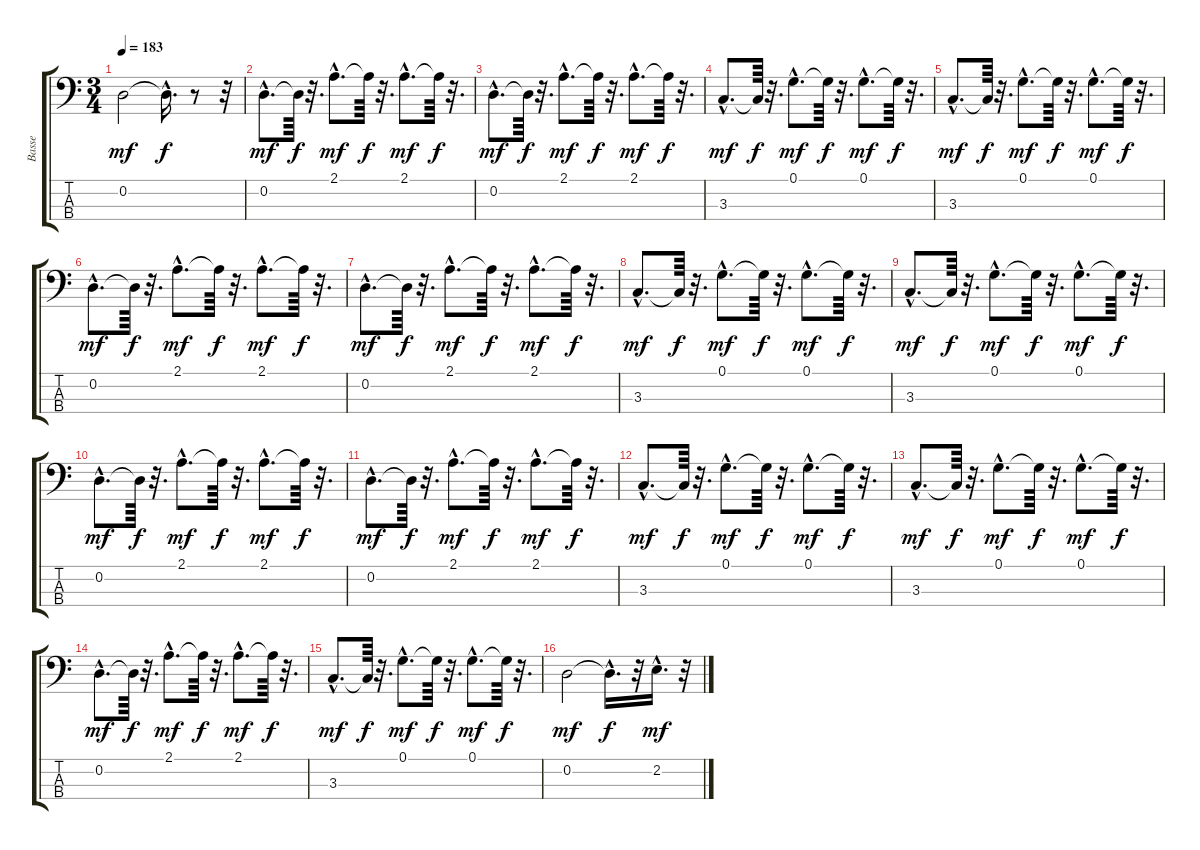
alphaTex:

\track ("Basse" "Basse") {instrument acousticbass}
\staff {score tabs}
\tuning (G2 D2 A1 E1) {hide}
\ts (3 4)
\tempo 183
\clef f4
\ks c
0.2.2{dy mf} 0.2{hac t}.16{d dy f} r.8 r.32 |
0.2{hac}.8{d dy mf} 0.2{t}.64{dy f} r.32{d} 2.1{hac}.8{d dy mf} 2.1{t}.64{dy f} r.32{d} 2.1{hac}.8{d dy mf} 2.1{t}.64{dy f} r.32{d} |
0.2{hac}.8{d dy mf} 0.2{t}.64{dy f} r.32{d} 2.1{hac}.8{d dy mf} 2.1{t}.64{dy f} r.32{d} 2.1{hac}.8{d dy mf} 2.1{t}.64{dy f} r.32{d} |
3.3{hac}.8{d dy mf} 3.3{t}.64{dy f} r.32{d} 0.1{hac}.8{d dy mf} 0.1{t}.64{dy f} r.32{d} 0.1{hac}.8{d dy mf} 0.1{t}.64{dy f} r.32{d} |
3.3{hac}.8{d dy mf} 3.3{t}.64{dy f} r.32{d} 0.1{hac}.8{d dy mf} 0.1{t}.64{dy f} r.32{d} 0.1{hac}.8{d dy mf} 0.1{t}.64{dy f} r.32{d} |
0.2{hac}.8{d dy mf} 0.2{t}.64{dy f} r.32{d} 2.1{hac}.8{d dy mf} 2.1{t}.64{dy f} r.32{d} 2.1{hac}.8{d dy mf} 2.1{t}.64{dy f} r.32{d} |
0.2{hac}.8{d dy mf} 0.2{t}.64{dy f} r.32{d} 2.1{hac}.8{d dy mf} 2.1{t}.64{dy f} r.32{d} 2.1{hac}.8{d dy mf} 2.1{t}.64{dy f} r.32{d} |
3.3{hac}.8{d dy mf} 3.3{t}.64{dy f} r.32{d} 0.1{hac}.8{d dy mf} 0.1{t}.64{dy f} r.32{d} 0.1{hac}.8{d dy mf} 0.1{t}.64{dy f} r.32{d} |
3.3{hac}.8{d dy mf} 3.3{t}.64{dy f} r.32{d} 0.1{hac}.8{d dy mf} 0.1{t}.64{dy f} r.32{d} 0.1{hac}.8{d dy mf} 0.1{t}.64{dy f} r.32{d} |
0.2{hac}.8{d dy mf} 0.2{t}.64{dy f} r.32{d} 2.1{hac}.8{d dy mf} 2.1{t}.64{dy f} r.32{d} 2.1{hac}.8{d dy mf} 2.1{t}.64{dy f} r.32{d} |
0.2{hac}.8{d dy mf} 0.2{t}.64{dy f} r.32{d} 2.1{hac}.8{d dy mf} 2.1{t}.64{dy f} r.32{d} 2.1{hac}.8{d dy mf} 2.1{t}.64{dy f} r.32{d} |
3.3{hac}.8{d dy mf} 3.3{t}.64{dy f} r.32{d} 0.1{hac}.8{d dy mf} 0.1{t}.64{dy f} r.32{d} 0.1{hac}.8{d dy mf} 0.1{t}.64{dy f} r.32{d} |
3.3{hac}.8{d dy mf} 3.3{t}.64{dy f} r.32{d} 0.1{hac}.8{d dy mf} 0.1{t}.64{dy f} r.32{d} 0.1{hac}.8{d dy mf} 0.1{t}.64{dy f} r.32{d} |
0.2{hac}.8{d dy mf} 0.2{t}.64{dy f} r.32{d} 2.1{hac}.8{d dy mf} 2.1{t}.64{dy f} r.32{d} 2.1{hac}.8{d dy mf} 2.1{t}.64{dy f} r.32{d} |
3.3{hac}.8{d dy mf} 3.3{t}.64{dy f} r.32{d} 0.1{hac}.8{d dy mf} 0.1{t}.64{dy f} r.32{d} 0.1{hac}.8{d dy mf} 0.1{t}.64{dy f} r.32{d} |
0.2.2{dy mf} 0.2{hac t}.16{d dy f} r.32 2.2{hac}.16{d dy mf} r.32
